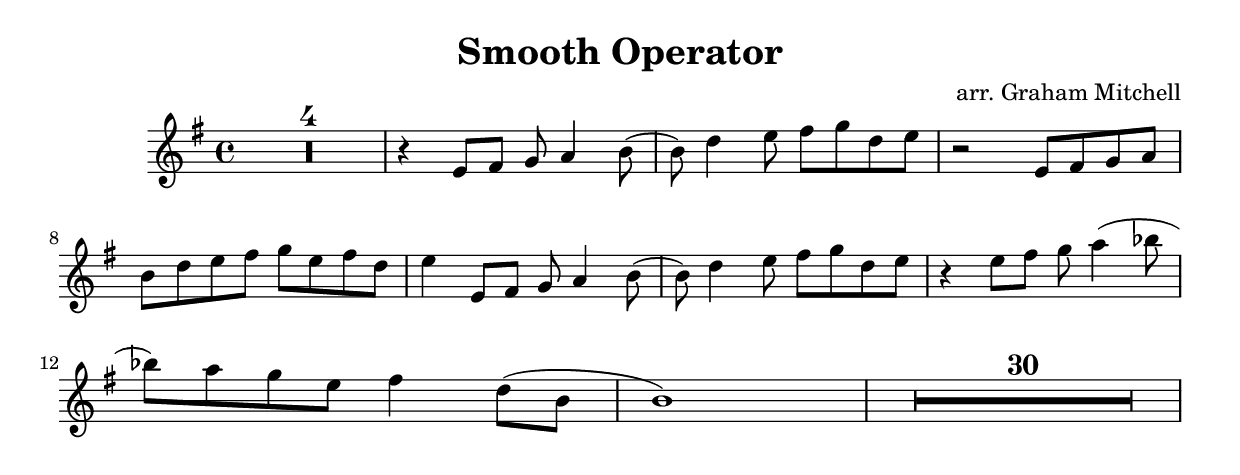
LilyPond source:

\version "2.10.33"
\header {
	title = "Smooth Operator"
	arranger = "arr. Graham Mitchell"
}

\relative c' {
	\new ChoirStaff <<
		\new Voice = "tenor sax" {
			\clef treble
			\key g \major
			\time 4/4
      \compressFullBarRests
			R1*4
      r4 e8 fis g a4 b8(
			b8) d4 e8 fis g d e
			r2 e,8 fis g a
			\break

			b8 d e fis g e fis d
      e4 e,8 fis8 g8 a4 b8(
      b8) d4 e8 fis g d e
			r4 e8 fis g a4 (bes8 
			\break

			bes8) a g e fis4 d8 (b
			b1)
			R1*30
			 
		}	
	>>
}
